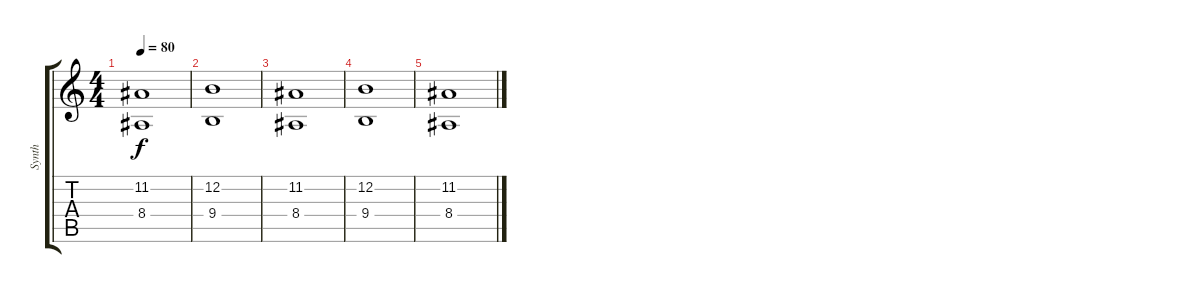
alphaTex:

\track ("Synth" "Synth") {instrument synthstrings2}
\staff {score tabs}
\tuning (E4 B3 G3 D3 A2 E2) {hide}
\ts (4 4)
\tempo 80
\clef g2
\ks c
(11.2 8.4).1{dy f} |
(12.2 9.4).1 |
(11.2 8.4).1 |
(12.2 9.4).1 |
(11.2 8.4).1
